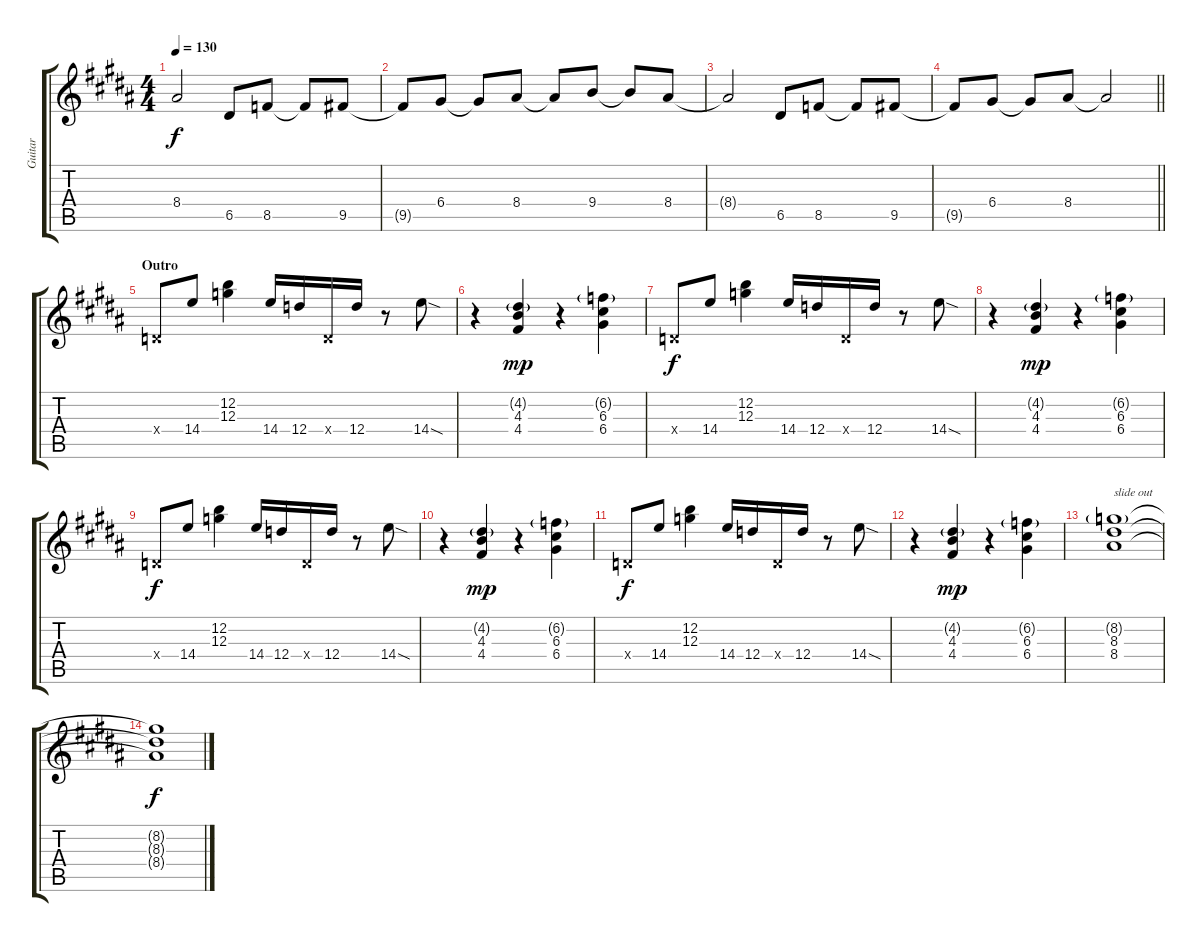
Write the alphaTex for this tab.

\track ("Guitar" "Guitar") {instrument distortionguitar}
\staff {score tabs}
\tuning (E4 B3 G3 D3 A2 E2) {hide}
\ts (4 4)
\tempo 130
\clef g2
\ks b
8.4{t}.2{dy f} 6.5.8 8.5.8 8.5{t}.8 9.5.8 |
9.5{t}.8 6.4.8 6.4{t}.8 8.4.8 8.4{t}.8 9.4.8 9.4{t}.8 8.4.8 |
8.4{t}.2 6.5.8 8.5.8 8.5{t}.8 9.5.8 |
\barLineRight lightlight
9.5{t}.8 6.4.8 6.4{t}.8 8.4.8 8.4{t}.2 |
\section ("" "Outro")
0.4{x}.8 14.4.8 (12.2 12.3).4 14.4.16 12.4.16 0.4{x}.16 12.4.16 r.8 14.4{sod}.8 |
r.4 (4.2{g} 4.3 4.4).4{dy mp} r.4 (6.2{g} 6.3 6.4).4 |
0.4{x}.8{dy f} 14.4.8 (12.2 12.3).4 14.4.16 12.4.16 0.4{x}.16 12.4.16 r.8 14.4{sod}.8 |
r.4 (4.2{g} 4.3 4.4).4{dy mp} r.4 (6.2{g} 6.3 6.4).4 |
0.4{x}.8{dy f} 14.4.8 (12.2 12.3).4 14.4.16 12.4.16 0.4{x}.16 12.4.16 r.8 14.4{sod}.8 |
r.4 (4.2{g} 4.3 4.4).4{dy mp} r.4 (6.2{g} 6.3 6.4).4 |
0.4{x}.8{dy f} 14.4.8 (12.2 12.3).4 14.4.16 12.4.16 0.4{x}.16 12.4.16 r.8 14.4{sod}.8 |
r.4 (4.2{g} 4.3 4.4).4{dy mp} r.4 (6.2{g} 6.3 6.4).4 |
(8.2{g} 8.3 8.4).1{txt "slide out" volume 0} |
(8.2{t} 8.3{t} 8.4{t}).1{dy f}
